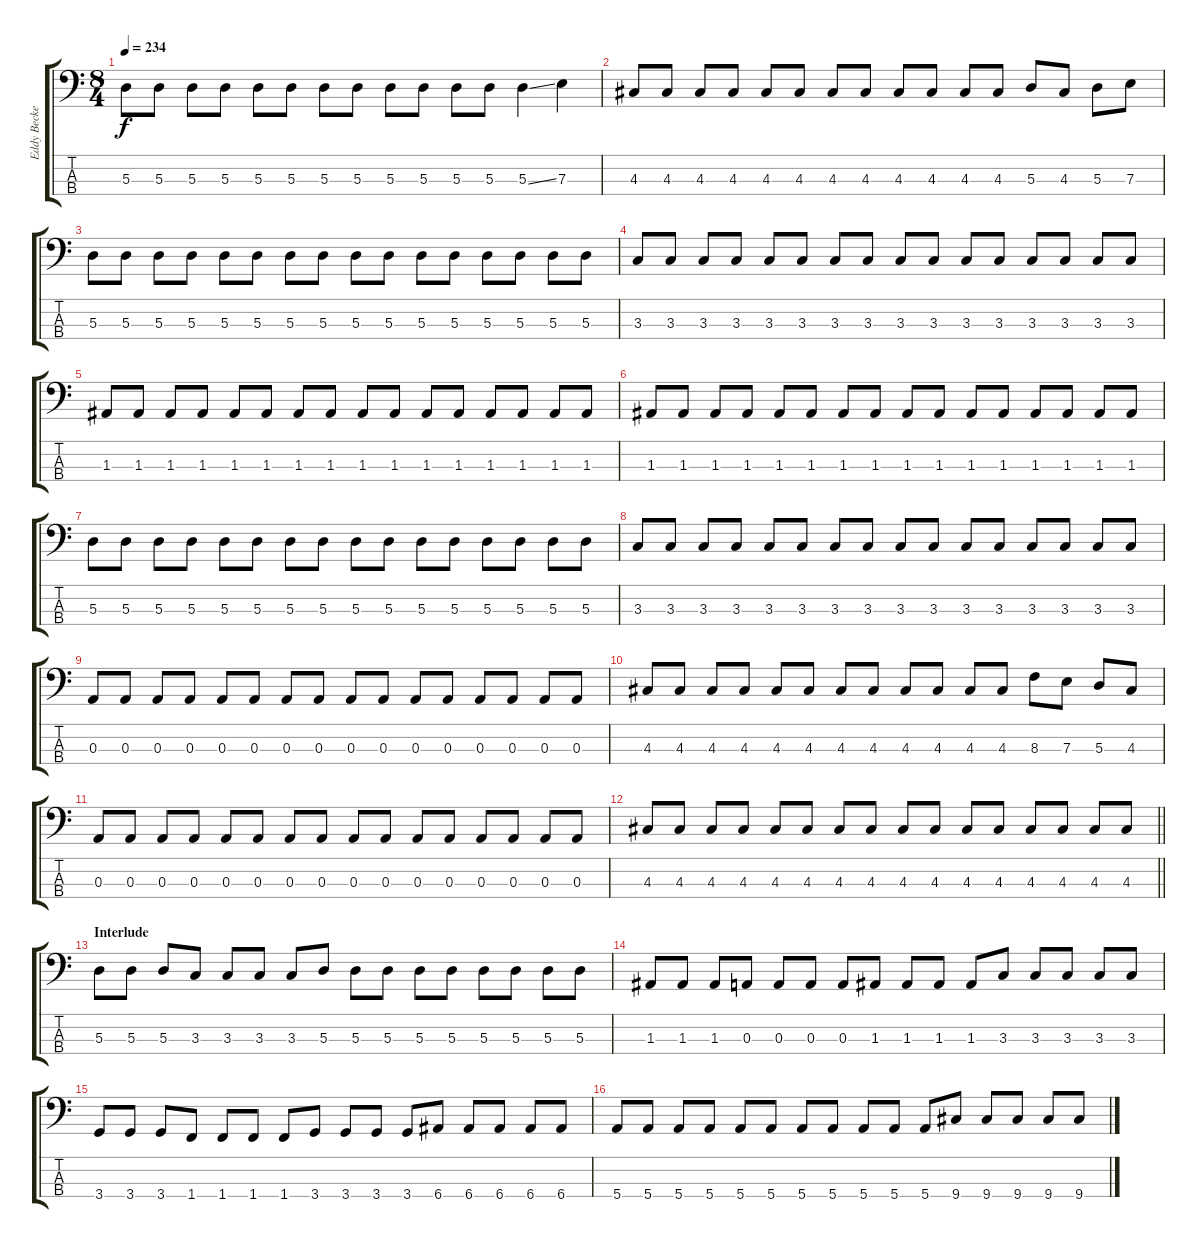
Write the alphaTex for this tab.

\track ("Eddy Beckenridge" "Eddy Becke") {instrument electricbassfinger}
\staff {score tabs}
\tuning (G2 D2 A1 E1) {hide}
\ts (8 4)
\tempo 234
\clef f4
\ks c
5.3.8{dy f} 5.3.8 5.3.8 5.3.8 5.3.8 5.3.8 5.3.8 5.3.8 5.3.8 5.3.8 5.3.8 5.3.8 5.3{ss}.4 7.3.4 |
4.3.8 4.3.8 4.3.8 4.3.8 4.3.8 4.3.8 4.3.8 4.3.8 4.3.8 4.3.8 4.3.8 4.3.8 5.3.8 4.3.8 5.3.8 7.3.8 |
5.3.8 5.3.8 5.3.8 5.3.8 5.3.8 5.3.8 5.3.8 5.3.8 5.3.8 5.3.8 5.3.8 5.3.8 5.3.8 5.3.8 5.3.8 5.3.8 |
3.3.8 3.3.8 3.3.8 3.3.8 3.3.8 3.3.8 3.3.8 3.3.8 3.3.8 3.3.8 3.3.8 3.3.8 3.3.8 3.3.8 3.3.8 3.3.8 |
1.3.8 1.3.8 1.3.8 1.3.8 1.3.8 1.3.8 1.3.8 1.3.8 1.3.8 1.3.8 1.3.8 1.3.8 1.3.8 1.3.8 1.3.8 1.3.8 |
1.3.8 1.3.8 1.3.8 1.3.8 1.3.8 1.3.8 1.3.8 1.3.8 1.3.8 1.3.8 1.3.8 1.3.8 1.3.8 1.3.8 1.3.8 1.3.8 |
5.3.8 5.3.8 5.3.8 5.3.8 5.3.8 5.3.8 5.3.8 5.3.8 5.3.8 5.3.8 5.3.8 5.3.8 5.3.8 5.3.8 5.3.8 5.3.8 |
3.3.8 3.3.8 3.3.8 3.3.8 3.3.8 3.3.8 3.3.8 3.3.8 3.3.8 3.3.8 3.3.8 3.3.8 3.3.8 3.3.8 3.3.8 3.3.8 |
0.3.8 0.3.8 0.3.8 0.3.8 0.3.8 0.3.8 0.3.8 0.3.8 0.3.8 0.3.8 0.3.8 0.3.8 0.3.8 0.3.8 0.3.8 0.3.8 |
4.3.8 4.3.8 4.3.8 4.3.8 4.3.8 4.3.8 4.3.8 4.3.8 4.3.8 4.3.8 4.3.8 4.3.8 8.3.8 7.3.8 5.3.8 4.3.8 |
0.3.8 0.3.8 0.3.8 0.3.8 0.3.8 0.3.8 0.3.8 0.3.8 0.3.8 0.3.8 0.3.8 0.3.8 0.3.8 0.3.8 0.3.8 0.3.8 |
\barLineRight lightlight
4.3.8 4.3.8 4.3.8 4.3.8 4.3.8 4.3.8 4.3.8 4.3.8 4.3.8 4.3.8 4.3.8 4.3.8 4.3.8 4.3.8 4.3.8 4.3.8 |
\section ("" "Interlude")
5.3.8 5.3.8 5.3.8 3.3.8 3.3.8 3.3.8 3.3.8 5.3.8 5.3.8 5.3.8 5.3.8 5.3.8 5.3.8 5.3.8 5.3.8 5.3.8 |
1.3.8 1.3.8 1.3.8 0.3.8 0.3.8 0.3.8 0.3.8 1.3.8 1.3.8 1.3.8 1.3.8 3.3.8 3.3.8 3.3.8 3.3.8 3.3.8 |
3.4.8 3.4.8 3.4.8 1.4.8 1.4.8 1.4.8 1.4.8 3.4.8 3.4.8 3.4.8 3.4.8 6.4.8 6.4.8 6.4.8 6.4.8 6.4.8 |
5.4.8 5.4.8 5.4.8 5.4.8 5.4.8 5.4.8 5.4.8 5.4.8 5.4.8 5.4.8 5.4.8 9.4.8 9.4.8 9.4.8 9.4.8 9.4.8
